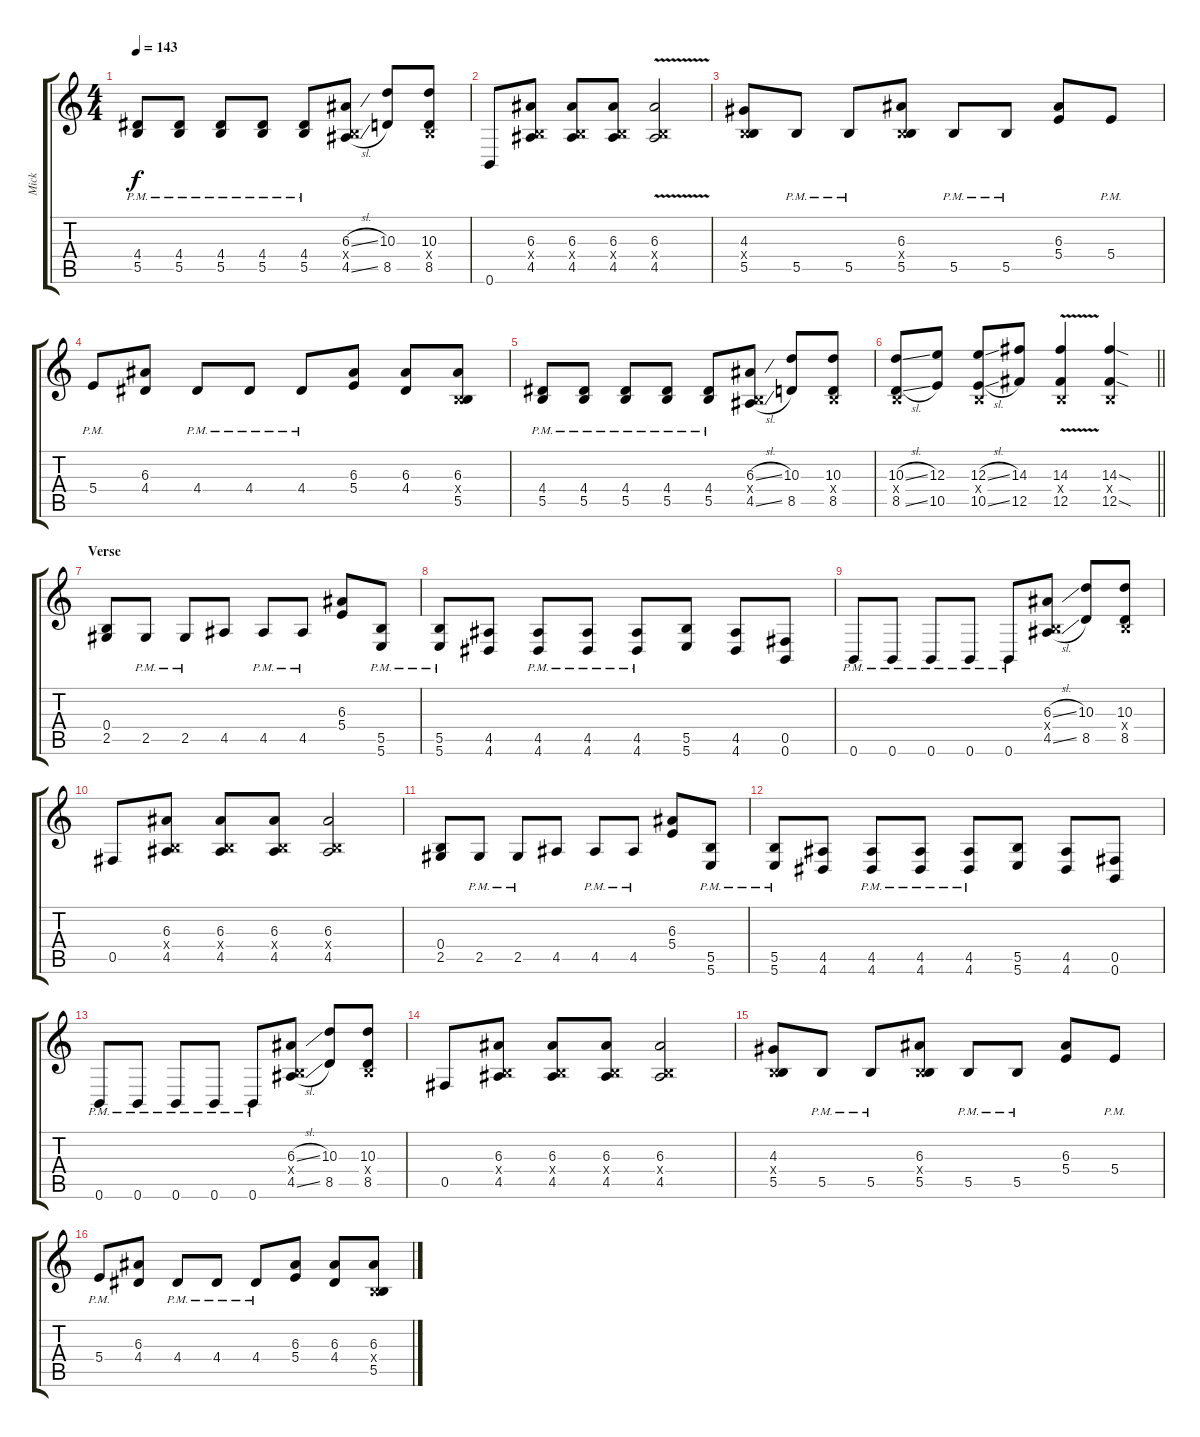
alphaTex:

\track ("Mick" "Mick") {instrument distortionguitar}
\staff {score tabs}
\tuning (Db4 Ab3 E3 B2 Gb2 B1) {hide}
\ts (4 4)
\tempo 143
\clef g2
\ks c
(4.4{pm} 5.5{pm}).8{dy f} (4.4{pm} 5.5{pm}).8 (4.4{pm} 5.5{pm}).8 (4.4{pm} 5.5{pm}).8 (4.4{pm} 5.5{pm}).8 (6.3{sl} 0.4{x} 4.5{sl}).8 (10.3 8.5).8 (10.3 0.4{x} 8.5).8 |
0.6.8 (6.3 0.4{x} 4.5).8 (6.3 0.4{x} 4.5).8 (6.3 0.4{x} 4.5).8 (6.3{v} 0.4{x} 4.5{v}).2 |
(4.3 0.4{x} 5.5).8 5.5{pm}.8 5.5{pm}.8 (6.3 0.4{x} 5.5).8 5.5{pm}.8 5.5{pm}.8 (6.3 5.4).8 5.4{pm}.8 |
5.4{pm}.8 (6.3 4.4).8 4.4{pm}.8 4.4{pm}.8 4.4{pm}.8 (6.3 5.4).8 (6.3 4.4).8 (6.3 0.4{x} 5.5).8 |
(4.4{pm} 5.5{pm}).8 (4.4{pm} 5.5{pm}).8 (4.4{pm} 5.5{pm}).8 (4.4{pm} 5.5{pm}).8 (4.4{pm} 5.5{pm}).8 (6.3{sl} 0.4{x} 4.5{sl}).8 (10.3 8.5).8 (10.3 0.4{x} 8.5).8 |
\barLineRight lightlight
(10.3{sl} 0.4{x} 8.5{sl}).8 (12.3 10.5).8 (12.3{sl} 0.4{x} 10.5{sl}).8 (14.3 12.5).8 (14.3{v} 0.4{x} 12.5{v}).4 (14.3{sod} 0.4{x} 12.5{sod}).4 |
\section ("" "Verse")
(0.4 2.5).8 2.5{pm}.8 2.5{pm}.8 4.5.8 4.5{pm}.8 4.5{pm}.8 (6.3 5.4).8 (5.5{pm} 5.6{pm}).8 |
(5.5{pm} 5.6{pm}).8 (4.5 4.6).8 (4.5{pm} 4.6{pm}).8 (4.5{pm} 4.6{pm}).8 (4.5{pm} 4.6{pm}).8 (5.5 5.6).8 (4.5 4.6).8 (0.5 0.6).8 |
0.6{pm}.8 0.6{pm}.8 0.6{pm}.8 0.6{pm}.8 0.6{pm}.8 (6.3{sl} 0.4{x} 4.5{sl}).8 (10.3 8.5).8 (10.3 0.4{x} 8.5).8 |
0.5.8 (6.3 0.4{x} 4.5).8 (6.3 0.4{x} 4.5).8 (6.3 0.4{x} 4.5).8 (6.3 0.4{x} 4.5).2 |
(0.4 2.5).8 2.5{pm}.8 2.5{pm}.8 4.5.8 4.5{pm}.8 4.5{pm}.8 (6.3 5.4).8 (5.5{pm} 5.6{pm}).8 |
(5.5{pm} 5.6{pm}).8 (4.5 4.6).8 (4.5{pm} 4.6{pm}).8 (4.5{pm} 4.6{pm}).8 (4.5{pm} 4.6{pm}).8 (5.5 5.6).8 (4.5 4.6).8 (0.5 0.6).8 |
0.6{pm}.8 0.6{pm}.8 0.6{pm}.8 0.6{pm}.8 0.6{pm}.8 (6.3{sl} 0.4{x} 4.5{sl}).8 (10.3 8.5).8 (10.3 0.4{x} 8.5).8 |
0.5.8 (6.3 0.4{x} 4.5).8 (6.3 0.4{x} 4.5).8 (6.3 0.4{x} 4.5).8 (6.3 0.4{x} 4.5).2 |
(4.3 0.4{x} 5.5).8 5.5{pm}.8 5.5{pm}.8 (6.3 0.4{x} 5.5).8 5.5{pm}.8 5.5{pm}.8 (6.3 5.4).8 5.4{pm}.8 |
5.4{pm}.8 (6.3 4.4).8 4.4{pm}.8 4.4{pm}.8 4.4{pm}.8 (6.3 5.4).8 (6.3 4.4).8 (6.3 0.4{x} 5.5).8
